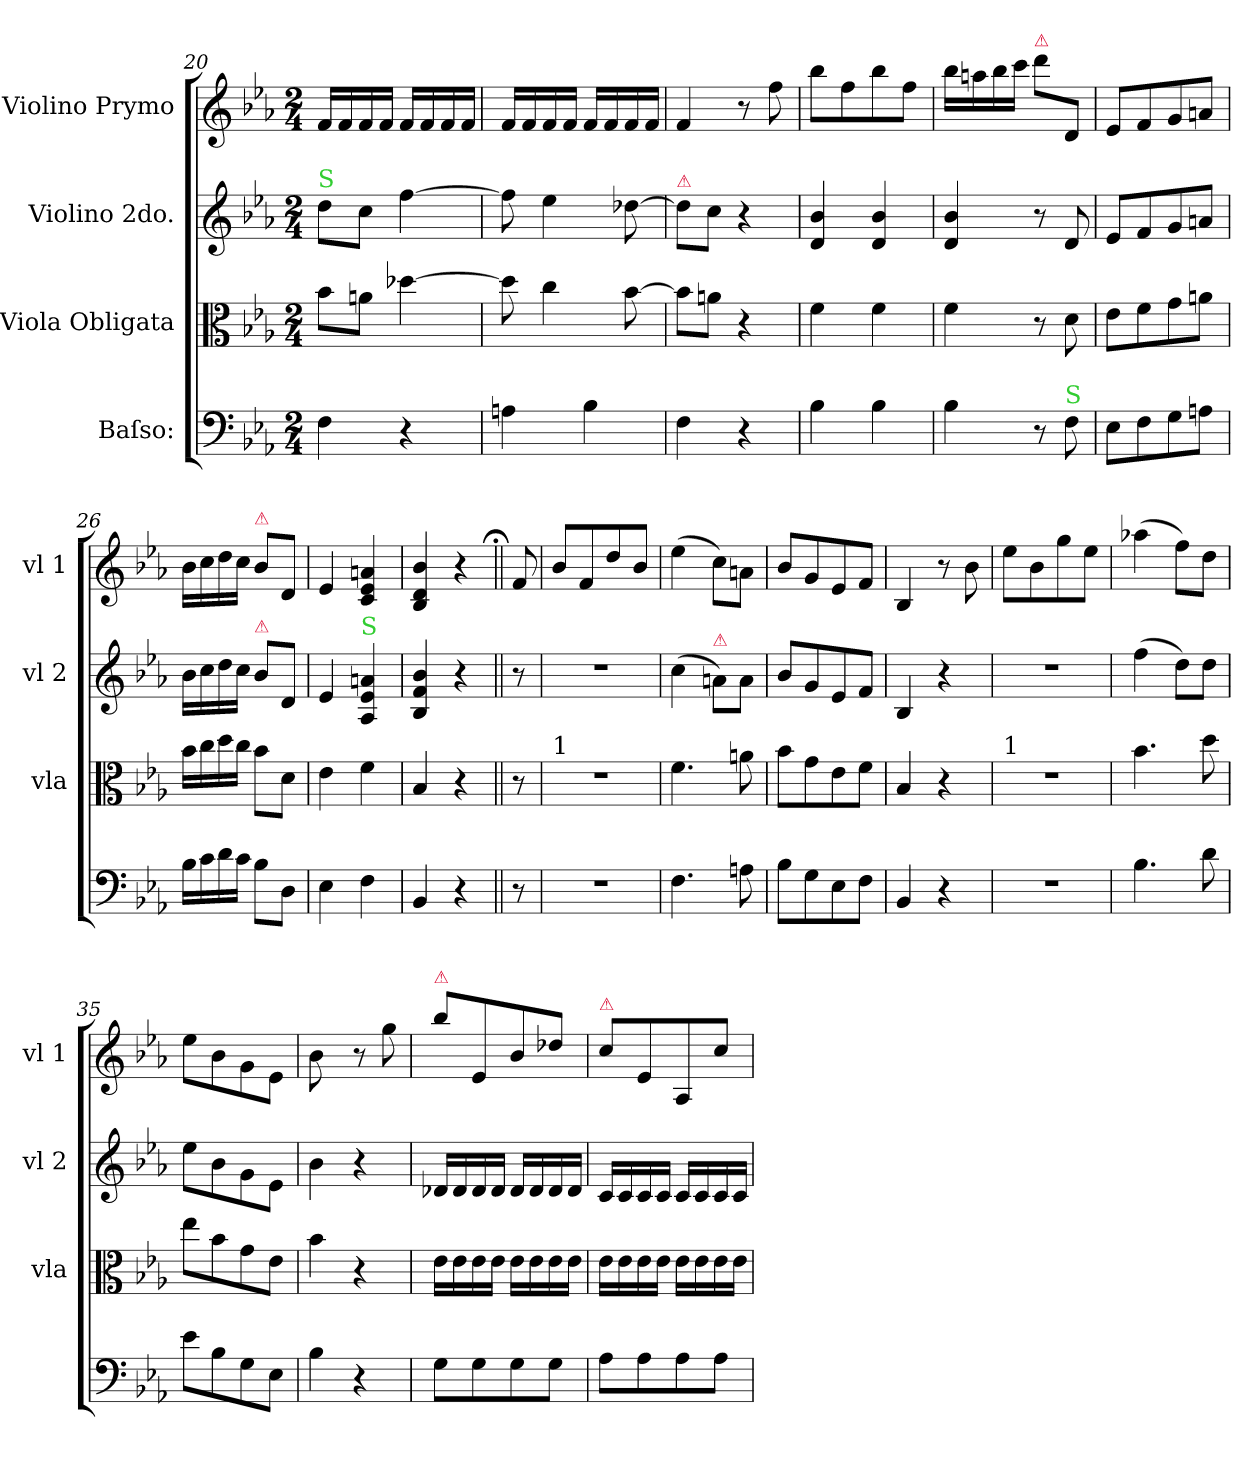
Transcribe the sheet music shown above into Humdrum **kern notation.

**kern	**kern	**dynam	**kern	**kern	**dynam
*part4	*part3	*part3	*part2	*part1	*part1
*staff4	*staff3	*staff3	*staff2	*staff1	*staff1
*I"Baſso:	*I"Viola Obligata	*	*I"Violino 2do.	*I"Violino Prymo	*
*	*I'vla	*	*I'vl 2	*I'vl 1	*
*clefF4	*clefC3	*	*clefG2	*clefG2	*
*k[b-e-a-]	*k[b-e-a-]	*	*k[b-e-a-]	*k[b-e-a-]	*
*E-:	*E-:	*	*E-:	*E-:	*
*M2/4	*M2/4	*	*M2/4	*M2/4	*
=20	=20	=20	=20	=20	=20
!	!	!	!LO:TX:a:color=limegreen:t=S	!	!
4F\	8b-\L	.	8dd\L	16f/LL	.
.	.	.	.	16f/	.
.	8an\J	.	8cc\J	16f/	.
.	.	.	.	16f/JJ	.
4r	[4dd-X\	.	[4ff\	16f/LL	.
.	.	.	.	16f/	.
.	.	.	.	16f/	.
.	.	.	.	16f/JJ	.
=21	=21	=21	=21	=21	=21
4An\	8dd-\]	.	8ff\]	16f/LL	.
.	.	.	.	16f/	.
.	4cc\	.	4ee-\	16f/	.
.	.	.	.	16f/JJ	.
4B-\	.	.	.	16f/LL	.
.	.	.	.	16f/	.
.	[8b-\	.	[8dd-X\	16f/	.
.	.	.	.	16f/JJ	.
=22	=22	=22	=22	=22	=22
!	!	!	!LO:TX:a:color=crimson:t=⚠	!	!
4F\	8b-\L]	.	8dd-\L]	4f/	.
.	8an\J	.	8cc\J	.	.
4r	4r	.	4r	8r	.
!	!	!	!	!	!LO:DY:a
.	.	.	.	8ff\	for
=23	=23	=23	=23	=23	=23
4B-\	4f\	fo&colon;	4d/ 4b-/	8bb-\L	.
.	.	.	.	8ff\	.
4B-\	4f\	.	4d/ 4b-/	8bb-\	.
.	.	.	.	8ff\J	.
=24	=24	=24	=24	=24	=24
4B-\	4f\	.	4d/ 4b-/	16bb-\LL	.
.	.	.	.	16aan\	.
.	.	.	.	16bb-\	.
.	.	.	.	16ccc\JJ	.
!	!	!	!	!LO:TX:a:color=crimson:t=⚠	!
8r	8r	.	8r	8ddd\L	.
!LO:TX:a:color=limegreen:t=S	!	!	!	!	!
8F\	8d\	.	8d/	8d/J	.
=25	=25	=25	=25	=25	=25
8E-\L	8e-\L	.	8e-/L	8e-/L	.
8F\	8f\	.	8f/	8f/	.
8G\	8g\	.	8g/	8g/	.
8An\J	8an\J	.	8an/J	8an/J	.
=26	=26	=26	=26	=26	=26
16B-\LL	16b-\LL	.	16b-\LL	16b-\LL	.
16c\	16cc\	.	16cc\	16cc\	.
16d\	16dd\	.	16dd\	16dd\	.
16c\JJ	16cc\JJ	.	16cc\JJ	16cc\JJ	.
!	!	!	!	!LO:TX:a:color=crimson:t=⚠	!
!	!	!	!LO:TX:a:color=crimson:t=⚠	!	!
8B-\L	8b-\L	.	8b-\L	8b-\L	.
8D\J	8d\J	.	8d/J	8d/J	.
=27	=27	=27	=27	=27	=27
4E-\	4e-\	.	4e-/	4e-/	.
!	!	!	!LO:TX:a:color=limegreen:t=S	!	!
4F\	4f\	.	4A-/ 4e-/ 4an/	4c/ 4e-/ 4an/	.
=	=	=	=	=	=
4BB-/	4B-/	.	4B-/ 4f/ 4b-/	4B-/ 4d/ 4b-/	.
!LO:N:vis=4	!LO:N:vis=4	!	!LO:N:vis=4	!LO:N:vis=4	!
8r	8r	.	8r	8r	.
=28||	=28||	=28||;	=28||	=28||;	=28||;
8r	8r	.	8r	8f/	.
=29	=29	=29	=29	=29	=29
!	!LO:TX:a:t=1	!	!	!	!
2r	2r	.	2r	8b-/L	.
.	.	.	.	8f/	.
.	.	.	.	8dd/	.
.	.	.	.	8b-/J	.
=30	=30	=30	=30	=30	=30
4.F\	4.f\	.	(4cc\	(4ee-\	.
!	!	!	!LO:TX:a:color=crimson:t=⚠	!	!
.	.	.	8an\L)	8cc\L)	.
8An\	8an\	.	8a\J	8an\J	.
=31	=31	=31	=31	=31	=31
8B-\L	8b-\L	.	8b-/L	8b-/L	.
8G\	8g\	.	8g/	8g/	.
8E-\	8e-\	.	8e-/	8e-/	.
8F\J	8f\J	.	8f/J	8f/J	.
=32	=32	=32	=32	=32	=32
4BB-/	4B-/	.	4B-/	4B-/	.
4r	4r	.	4r	8r	.
.	.	.	.	8b-\	.
=33	=33	=33	=33	=33	=33
!	!LO:TX:a:t=1	!	!	!	!
2r	2r	.	2r	8ee-\L	.
.	.	.	.	8b-\	.
.	.	.	.	8gg\	.
.	.	.	.	8ee-\J	.
=34	=34	=34	=34	=34	=34
4.B-\	4.b-\	.	(4ff\	(4aa-X\	.
.	.	.	8dd\L)	8ff\L)	.
8d\	8dd\	.	8dd\J	8dd\J	.
=35	=35	=35	=35	=35	=35
8e-\L	8ee-\L	.	8ee-\L	8ee-\L	.
8B-\	8b-\	.	8b-\	8b-\	.
8G\	8g\	.	8g\	8g\	.
8E-\J	8e-\J	.	8e-\J	8e-\J	.
=36	=36	=36	=36	=36	=36
!	!	!	!	!LO:N:vis=8	!
4B-\	4b-\	.	4b-\	4b-\	.
4r	4r	.	4r	8r	.
.	.	.	.	8gg\	.
=37	=37	=37	=37	=37	=37
!	!	!	!	!LO:TX:a:color=crimson:t=⚠	!
8G\L	16e-\LL	.	16d-X/LL	8bb-\L	.
.	16e-\	.	16d-/	.	.
8G\	16e-\	.	16d-/	8e-/	.
.	16e-\JJ	.	16d-/JJ	.	.
8G\	16e-\LL	.	16d-/LL	8b-/	.
.	16e-\	.	16d-/	.	.
8G\J	16e-\	.	16d-/	8dd-X/J	.
.	16e-\JJ	.	16d-/JJ	.	.
=38	=38	=38	=38	=38	=38
!	!	!	!	!LO:TX:a:color=crimson:t=⚠	!
8A-\L	16e-\LL	.	16c/LL	8cc\L	.
.	16e-\	.	16c/	.	.
8A-\	16e-\	.	16c/	8e-/	.
.	16e-\JJ	.	16c/JJ	.	.
8A-\	16e-\LL	.	16c/LL	8A-/	.
.	16e-\	.	16c/	.	.
8A-\J	16e-\	.	16c/	8cc\J	.
.	16e-\JJ	.	16c/JJ	.	.
=	=	=	=	=	=
*-	*-	*-	*-	*-	*-
